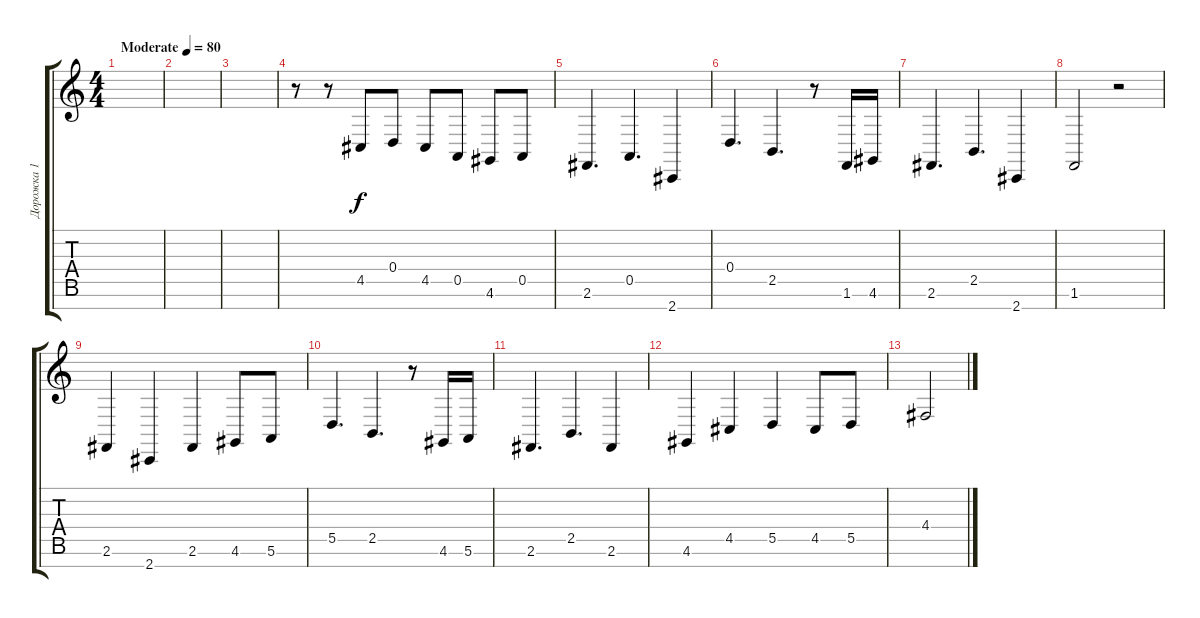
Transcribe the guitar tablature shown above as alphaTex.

\track ("Дорожка 1" "Дорожка 1") {instrument cello}
\staff {score tabs}
\tuning (E4 B3 G3 D3 A2 E2 B1) {hide}
\ts (4 4)
\tempo (80 "Moderate")
\clef g2
\ks c
|
|
|
r.8 r.8 4.5.8 0.4.8 4.5.8 0.5.8 4.6.8 0.5.8 |
2.6.4{d} 0.5.4{d} 2.7.4 |
0.4.4{d} 2.5.4{d} r.8 1.6.16 4.6.16 |
2.6.4{d} 2.5.4{d} 2.7.4 |
1.6.2 r.2 |
2.6.4 2.7.4 2.6.4 4.6.8 5.6.8 |
5.5.4{d} 2.5.4{d} r.8 4.6.16 5.6.16 |
2.6.4{d} 2.5.4{d} 2.6.4 |
4.6.4 4.5.4 5.5.4 4.5.8 5.5.8 |
4.4.2
